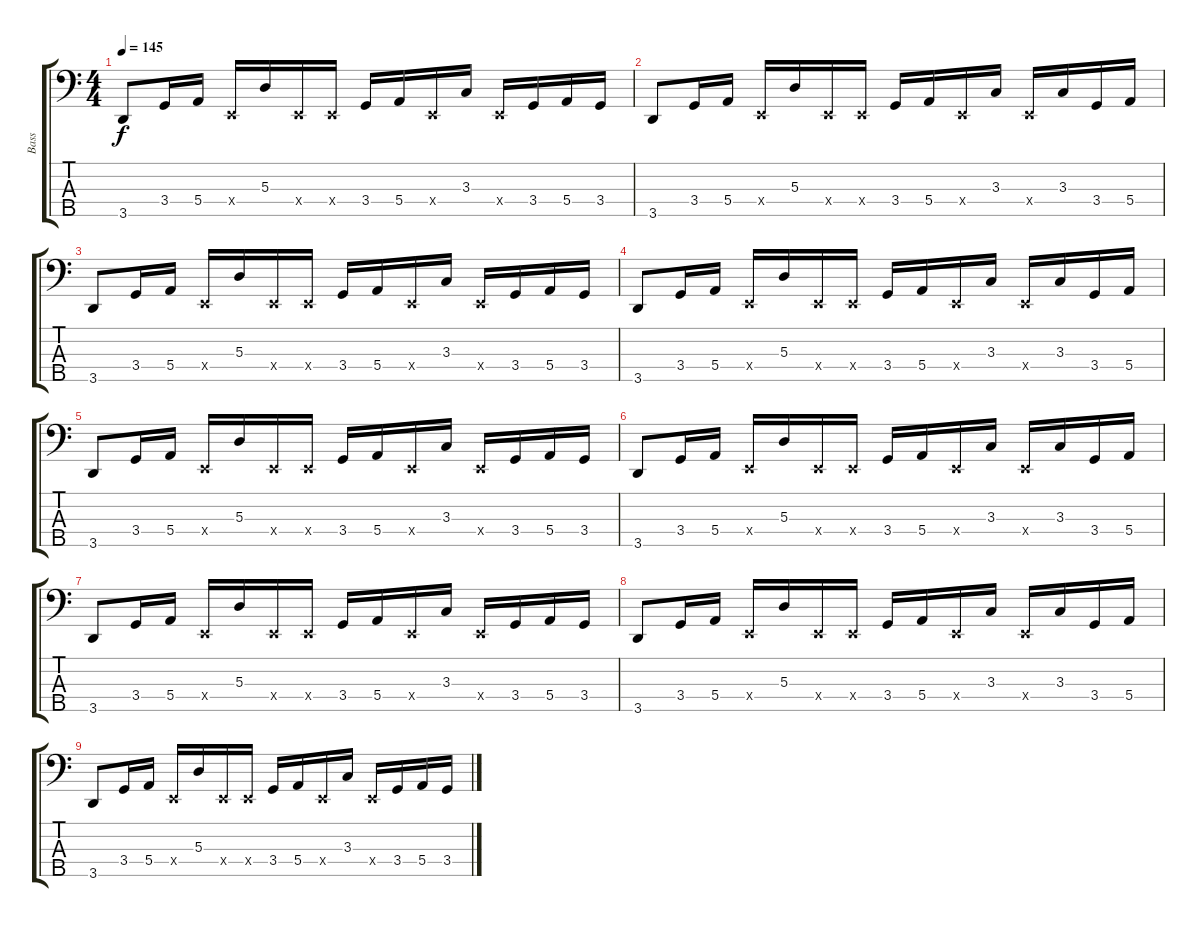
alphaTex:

\track ("Bass" "Bass") {instrument electricbassfinger}
\staff {score tabs}
\tuning (G2 D2 A1 E1 B0) {hide}
\ts (4 4)
\tempo 145
\clef f4
\ks c
3.5.8{dy f} 3.4.16 5.4.16 0.4{x}.16 5.3.16 0.4{x}.16 0.4{x}.16 3.4.16 5.4.16 0.4{x}.16 3.3.16 0.4{x}.16 3.4.16 5.4.16 3.4.16 |
3.5.8 3.4.16 5.4.16 0.4{x}.16 5.3.16 0.4{x}.16 0.4{x}.16 3.4.16 5.4.16 0.4{x}.16 3.3.16 0.4{x}.16 3.3.16 3.4.16 5.4.16 |
3.5.8 3.4.16 5.4.16 0.4{x}.16 5.3.16 0.4{x}.16 0.4{x}.16 3.4.16 5.4.16 0.4{x}.16 3.3.16 0.4{x}.16 3.4.16 5.4.16 3.4.16 |
3.5.8 3.4.16 5.4.16 0.4{x}.16 5.3.16 0.4{x}.16 0.4{x}.16 3.4.16 5.4.16 0.4{x}.16 3.3.16 0.4{x}.16 3.3.16 3.4.16 5.4.16 |
3.5.8 3.4.16 5.4.16 0.4{x}.16 5.3.16 0.4{x}.16 0.4{x}.16 3.4.16 5.4.16 0.4{x}.16 3.3.16 0.4{x}.16 3.4.16 5.4.16 3.4.16 |
3.5.8 3.4.16 5.4.16 0.4{x}.16 5.3.16 0.4{x}.16 0.4{x}.16 3.4.16 5.4.16 0.4{x}.16 3.3.16 0.4{x}.16 3.3.16 3.4.16 5.4.16 |
3.5.8 3.4.16 5.4.16 0.4{x}.16 5.3.16 0.4{x}.16 0.4{x}.16 3.4.16 5.4.16 0.4{x}.16 3.3.16 0.4{x}.16 3.4.16 5.4.16 3.4.16 |
3.5.8 3.4.16 5.4.16 0.4{x}.16 5.3.16 0.4{x}.16 0.4{x}.16 3.4.16 5.4.16 0.4{x}.16 3.3.16 0.4{x}.16 3.3.16 3.4.16 5.4.16 |
3.5.8 3.4.16 5.4.16 0.4{x}.16 5.3.16 0.4{x}.16 0.4{x}.16 3.4.16 5.4.16 0.4{x}.16 3.3.16 0.4{x}.16 3.4.16 5.4.16 3.4.16
